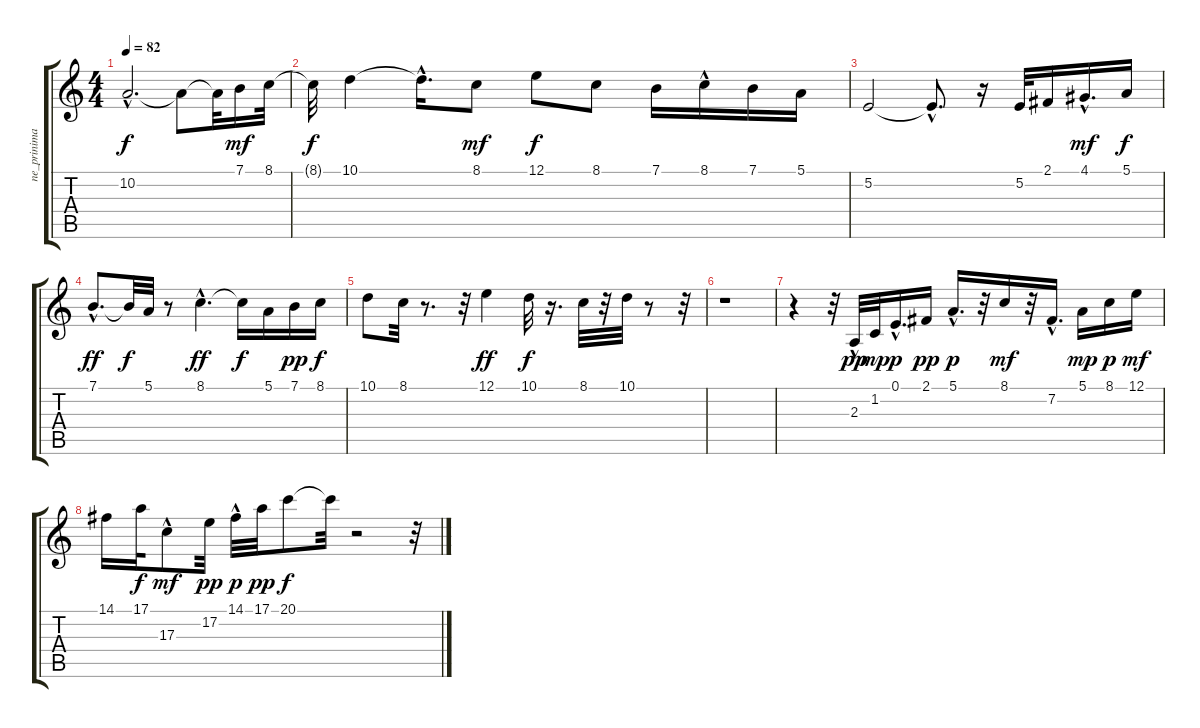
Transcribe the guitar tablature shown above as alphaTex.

\track ("ne_prinimai" "ne_prinima") {instrument electricpiano1}
\staff {score tabs}
\tuning (E4 B3 G3 D3 A2 E2) {hide}
\ts (4 4)
\tempo 82
\clef g2
\ks c
10.2{hac}.2{d dy f} 10.2{t}.8 10.2{t}.32 7.1.16{dy mf} 8.1.32 |
8.1{t}.32{dy f} 10.1.4 10.1{hac t}.16{d} 8.1.8{dy mf} 12.1.8{dy f} 8.1.8 7.1.16 8.1{hac}.16 7.1.16 5.1.16 |
5.2.2 5.2{hac t}.8{d} r.16 5.2.32 2.1.16 4.1{hac}.16{d dy mf} 5.1.16{dy f} |
7.1{hac}.8{d dy ff} 7.1{t}.32{dy f} 5.1.32 r.8 8.1{hac}.4{d dy ff} 8.1{t}.16{dy f} 5.1.16 7.1.16{dy pp} 8.1.16{dy f} |
10.1.8 8.1.32 r.8{d} r.32 12.1.4{dy ff} 10.1.32{dy f} r.16{d} 8.1.32 r.32 10.1.32 r.8 r.32 |
r.1 |
r.4 r.32 2.3{hac}.32{dy pp} 1.2.32{dy mp} 0.1{hac}.16{d dy p} 2.1.16{dy pp} 5.1{hac}.16{d dy p} r.32 8.1.16{dy mf} r.32 7.2{hac}.16{d} 5.1.16{dy mp} 8.1.16{dy p} 12.1.16{dy mf} |
14.1.16 17.1.32{dy f} 17.3{hac}.8{dy mf} 17.2.32{dy pp} 14.1{hac}.32{dy p} 17.1.32{dy pp} 20.1.8{dy f} 20.1{t}.32 r.2 r.32
